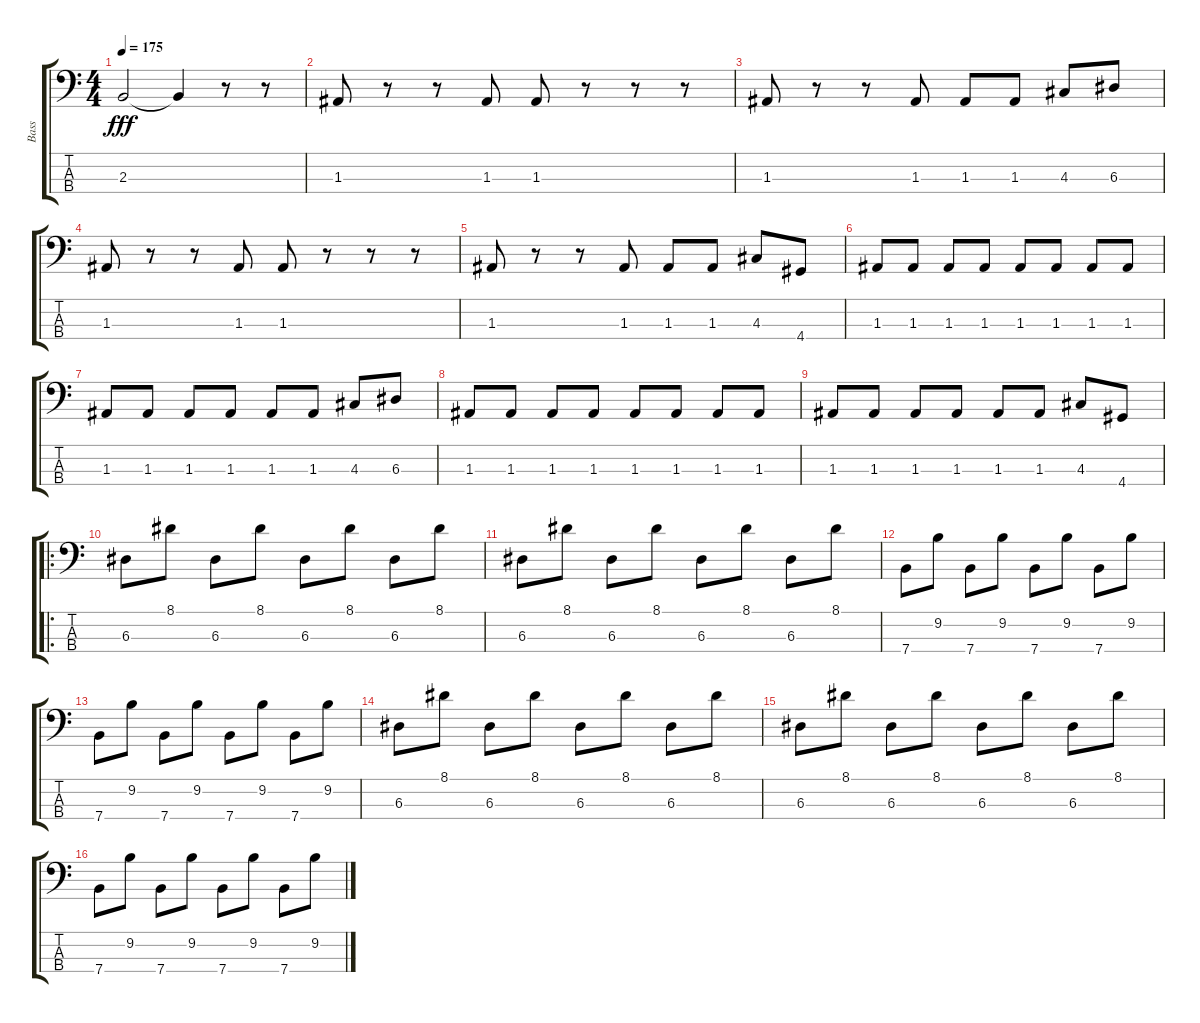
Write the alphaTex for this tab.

\track ("Bass" "Bass") {instrument electricbassfinger}
\staff {score tabs}
\tuning (G2 D2 A1 E1) {hide}
\ts (4 4)
\tempo 175
\clef f4
\ks c
2.3{t}.2{dy fff} 2.3{t}.4 r.8 r.8 |
1.3.8 r.8 r.8 1.3.8 1.3.8 r.8 r.8 r.8 |
1.3.8 r.8 r.8 1.3.8 1.3.8 1.3.8 4.3.8 6.3.8 |
1.3.8 r.8 r.8 1.3.8 1.3.8 r.8 r.8 r.8 |
1.3.8 r.8 r.8 1.3.8 1.3.8 1.3.8 4.3.8 4.4.8 |
1.3.8 1.3.8 1.3.8 1.3.8 1.3.8 1.3.8 1.3.8 1.3.8 |
1.3.8 1.3.8 1.3.8 1.3.8 1.3.8 1.3.8 4.3.8 6.3.8 |
1.3.8 1.3.8 1.3.8 1.3.8 1.3.8 1.3.8 1.3.8 1.3.8 |
1.3.8 1.3.8 1.3.8 1.3.8 1.3.8 1.3.8 4.3.8 4.4.8 |
\ro
6.3.8 8.1.8 6.3.8 8.1.8 6.3.8 8.1.8 6.3.8 8.1.8 |
6.3.8 8.1.8 6.3.8 8.1.8 6.3.8 8.1.8 6.3.8 8.1.8 |
7.4.8 9.2.8 7.4.8 9.2.8 7.4.8 9.2.8 7.4.8 9.2.8 |
7.4.8 9.2.8 7.4.8 9.2.8 7.4.8 9.2.8 7.4.8 9.2.8 |
6.3.8 8.1.8 6.3.8 8.1.8 6.3.8 8.1.8 6.3.8 8.1.8 |
6.3.8 8.1.8 6.3.8 8.1.8 6.3.8 8.1.8 6.3.8 8.1.8 |
7.4.8 9.2.8 7.4.8 9.2.8 7.4.8 9.2.8 7.4.8 9.2.8
